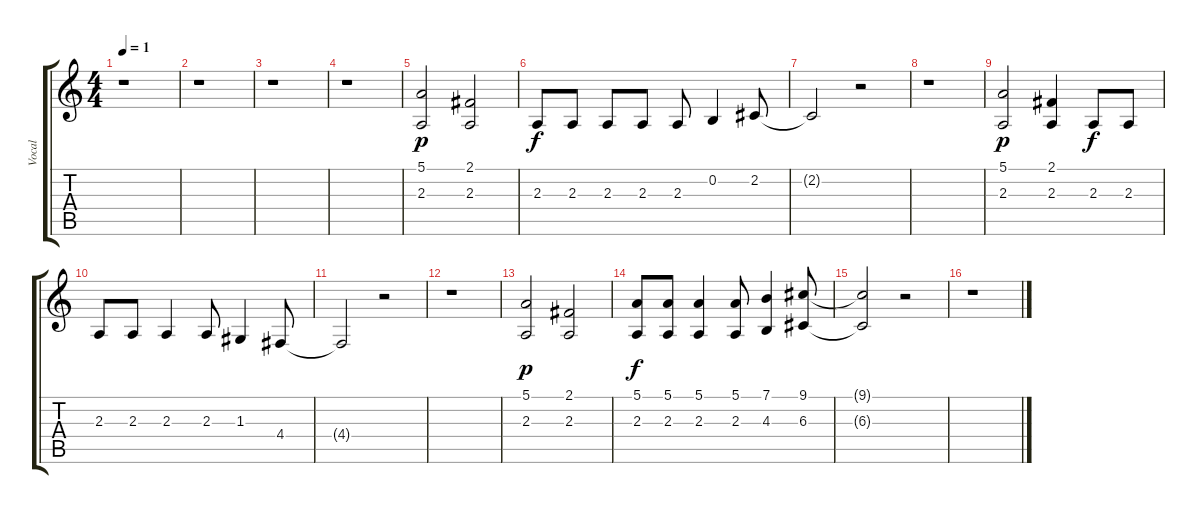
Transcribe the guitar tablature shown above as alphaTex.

\track ("Vocal" "Vocal") {instrument lead6voice}
\staff {score tabs}
\tuning (E4 B3 G3 D3 A2 E2) {hide}
\ts (4 4)
\tempo 1
\clef g2
\ks c
r.1{dy p instrument lead6voice} |
r.1 |
r.1 |
r.1 |
(5.1 2.3).2 (2.1 2.3).2 |
2.3.8{dy f} 2.3.8 2.3.8 2.3.8 2.3.8 0.2.4 2.2.8 |
2.2{t}.2 r.2 |
r.1 |
(5.1 2.3).2{dy p} (2.1 2.3).4 2.3.8{dy f} 2.3.8 |
2.3.8 2.3.8 2.3.4 2.3.8 1.3.4 4.4.8 |
4.4{t}.2 r.2 |
r.1 |
(5.1 2.3).2{dy p} (2.1 2.3).2 |
(5.1 2.3).8{dy f} (5.1 2.3).8 (5.1 2.3).4 (5.1 2.3).8 (7.1 4.3).4 (9.1 6.3).8 |
(9.1{t} 6.3{t}).2 r.2 |
r.1
